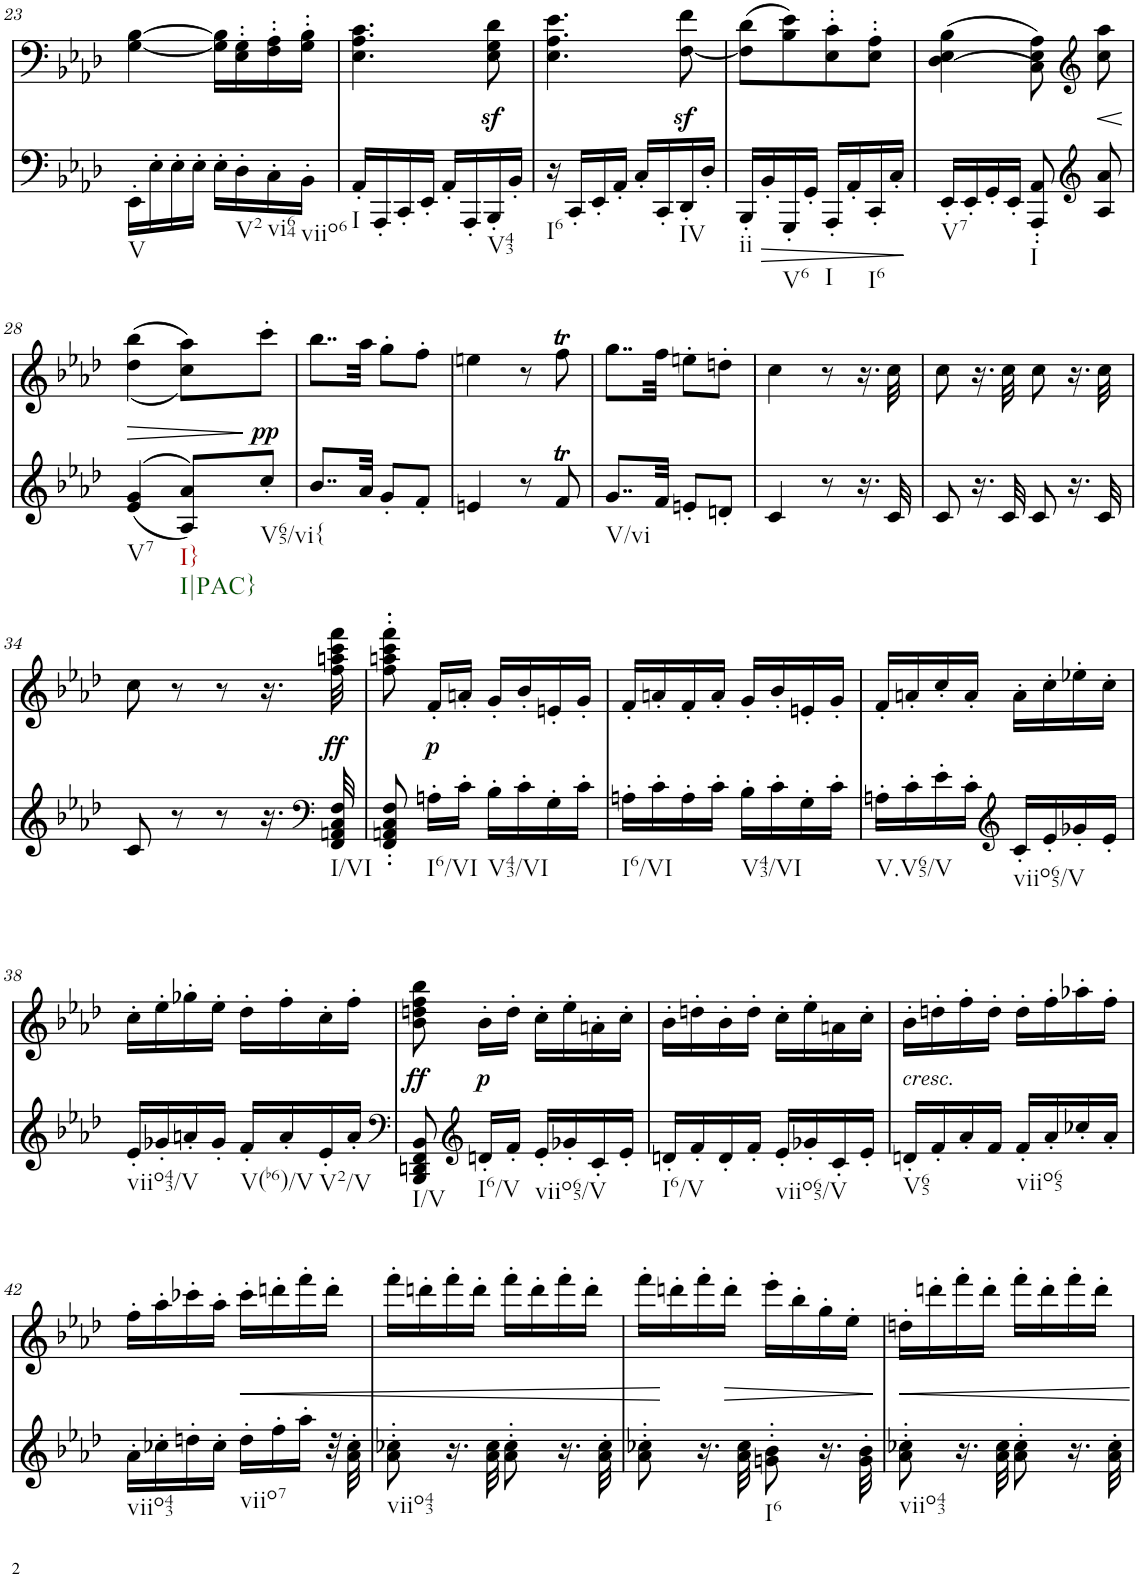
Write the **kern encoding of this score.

**kern	**dynam	**kern	**text	**dynam
*part2	*part2	*part1	*part1	*part1
*staff2	*staff2	*staff1	*staff1	*staff1
*I"piano	*	*I"piano	*	*
*I'Pno	*	*I'Pno	*	*
!!LO:PB:g=z
*clefF4	*	*clefF4	*	*
*k[b-e-a-d-]	*	*k[b-e-a-d-]	*	*
*A-:	*	*A-:	*	*
*M2/4	*	*M2/4	*	*
=23	=23	=23	=23	=23
!LO:TX:b:t=V	!	!	!	!
16EE-'\LL	.	[4G\ [4B-\	.	.
16E-'\	.	.	.	.
16E-'\	.	.	.	.
16E-'\JJ	.	.	.	.
16E-'\LL	.	16G\] 16B-\]LL	.	.
!LO:TX:b:t=V2	!	!	!	!
16D-'\	.	16E-\' 16G\'	.	.
!LO:TX:b:t=vi64	!	!	!	!
16C'\	.	16F\' 16A-\'	.	.
!LO:TX:b:t=viio6	!	!	!	!
16BB-'\JJ	.	16G\' 16B-\'JJ	.	.
=24	=24	=24	=24	=24
!LO:TX:b:t=I	!	!	!	!
16AA-'/LL	.	4.E-\ 4.A-\ 4.c\	.	.
16AAA-'/	.	.	.	.
16CC'/	.	.	.	.
16EE-'/JJ	.	.	.	.
16AA-'/LL	.	.	.	.
16AAA-'/	.	.	.	.
!LO:TX:b:t=V43	!	!	!	!
16BBB-'/	.	8E-\z< 8G\z< 8d-\z<	.	.
16BB-'/JJ	.	.	.	.
=25	=25	=25	=25	=25
!LO:TX:b:t=I6	!	!	!	!
16r	.	4.E-\ 4.A-\ 4.e-\	.	.
16CC'/LL	.	.	.	.
16EE-'/	.	.	.	.
16AA-'/JJ	.	.	.	.
16C'/LL	.	.	.	.
16CC'/	.	.	.	.
!LO:TX:b:t=IV	!	!	!	!
16DD-'/	.	[8F\z< 8f\z<	.	.
16D-'/JJ	.	.	.	.
=26	=26	=26	=26	=26
!LO:TX:b:t=ii	!	!	!	!
16BBB-'/LL	.	(8F\] 8d-\L	.	.
!	!LO:HP:b	!	!	!
16BB-'/	>	.	.	.
!LO:TX:b:t=V6	!	!	!	!
16GGG'/	.	8B-\ 8e-\)	.	.
16GG'/JJ	.	.	.	.
!LO:TX:b:t=I	!	!	!	!
16AAA-'/LL	.	8E-\' 8c\'	.	.
16AA-'/	.	.	.	.
!LO:TX:b:t=I6	!	!	!	!
16CC'/	.	8E-\' 8A-\'J	.	.
16C'/JJ	.	.	.	.
.	]	.	.	.
=27	=27	=27	=27	=27
!LO:TX:b:t=V7	!	!	!	!
16EE-'/LL	.	(>(4D-\ 4E-\ 4B-\	.	.
16EE-'/	.	.	.	.
16GG'/	.	.	.	.
16EE-'/JJ	.	.	.	.
!LO:TX:b:t=I	!	!	!	!
8AAA-/' 8AA-/'	.	8C\ 8E-\ 8A-\))	.	.
*clefG2	*	*clefG2	*	*
!	!	!	!	!LO:HP:b
8A-/ 8a-/	.	8cc\ 8aa-\	.	<
.	.	.	.	[
!!LO:LB:g=z
=28	=28	=28	=28	=28
!LO:TX:b:t=V7	!	!	!	!
!	!	!	!LO:LY:b	!LO:HP:b
((>4e-/ 4g/	.	((<4dd-\ 4bb-\	>	>
!LO:TX:b:t=I}	!	!	!	!
!LO:TX:b:t=I|PAC}	!	!	!	!
8A-/ 8a-/L))	.	8cc\ 8aa-\L))	.	.
!LO:TX:b:t=V65/vi{	!	!	!	!
!	!	!	!LO:LY:b	!LO:DY:n=1:b
8cc'/J	.	8ccc'\J	pp	] pp
=29	=29	=29	=29	=29
8..b-/L	.	8..bb-\L	.	.
32a-/Jkk	.	32aa-\Jkk	.	.
8g'/L	.	8gg'\L	.	.
8f'/J	.	8ff'\J	.	.
=30	=30	=30	=30	=30
4en/	.	4een\	.	.
8r	.	8r	.	.
8fT/	.	8ffT\	.	.
=31	=31	=31	=31	=31
!LO:TX:b:t=V/vi	!	!	!	!
8..g/L	.	8..gg\L	.	.
32f/Jkk	.	32ff\Jkk	.	.
8en'/L	.	8een'\L	.	.
8dn'/J	.	8ddn'\J	.	.
=32	=32	=32	=32	=32
4c/	.	4cc\	.	.
8r	.	8r	.	.
16.r	.	16.r	.	.
32c/	.	32cc\	.	.
=33	=33	=33	=33	=33
8c/	.	8cc\	.	.
16.r	.	16.r	.	.
32c/	.	32cc\	.	.
8c/	.	8cc\	.	.
16.r	.	16.r	.	.
32c/	.	32cc\	.	.
!!LO:LB:g=z
=34	=34	=34	=34	=34
8c/	.	8cc\	.	.
8r	.	8r	.	.
8r	.	8r	.	.
16.r	.	16.r	.	.
*clefF4	*	*	*	*
!LO:TX:b:t=I/VI	!	!	!	!
!	!	!	!LO:LY:b	!LO:DY:b
32FF/ 32AAn/ 32C/ 32F/	.	32ff\ 32aan\ 32ccc\ 32fff\	ff	ff
=35	=35	=35	=35	=35
8FF/' 8AAn/' 8C/' 8F/'	.	8ff\' 8aan\' 8ccc\' 8fff\'	.	.
!LO:TX:b:t=I6/VI	!	!	!	!
!	!	!	!LO:LY:b	!LO:DY:b
16An'\LL	.	16f'/LL	p	p
16c'\JJ	.	16an'/JJ	.	.
!LO:TX:b:t=V43/VI	!	!	!	!
16B-'\LL	.	16g'/LL	.	.
16c'\	.	16b-'/	.	.
16G'\	.	16en'/	.	.
16c'\JJ	.	16g'/JJ	.	.
=36	=36	=36	=36	=36
!LO:TX:b:t=I6/VI	!	!	!	!
16An'\LL	.	16f'/LL	.	.
16c'\	.	16an'/	.	.
16A'\	.	16f'/	.	.
16c'\JJ	.	16a'/JJ	.	.
!LO:TX:b:t=V43/VI	!	!	!	!
16B-'\LL	.	16g'/LL	.	.
16c'\	.	16b-'/	.	.
16G'\	.	16en'/	.	.
16c'\JJ	.	16g'/JJ	.	.
=37	=37	=37	=37	=37
!LO:TX:b:t=V.V65/V	!	!	!	!
16An'\LL	.	16f'/LL	.	.
16c'\	.	16an'/	.	.
16e-'\	.	16cc'/	.	.
16c'\JJ	.	16a'/JJ	.	.
*clefG2	*	*	*	*
!LO:TX:b:t=viio65/V	!	!	!	!
16c'/LL	.	16a'\LL	.	.
16e-'/	.	16cc'\	.	.
16g-X'/	.	16ee-X'\	.	.
16e-'/JJ	.	16cc'\JJ	.	.
!!LO:LB:g=z
=38	=38	=38	=38	=38
!LO:TX:b:t=viio43/V	!	!	!	!
16e-'/LL	.	16cc'\LL	.	.
16g-X'/	.	16ee-'\	.	.
16an'/	.	16gg-X'\	.	.
16g-'/JJ	.	16ee-'\JJ	.	.
!LO:TX:b:t=V(b6)/V	!	!	!	!
16f'/LL	.	16dd-'\LL	.	.
16a'/	.	16ff'\	.	.
!LO:TX:b:t=V2/V	!	!	!	!
16e-'/	.	16cc'\	.	.
16a'/JJ	.	16ff'\JJ	.	.
=39	=39	=39	=39	=39
*clefF4	*	*	*	*
!LO:TX:b:t=I/V	!	!	!	!
!	!	!	!LO:LY:b	!LO:DY:b
8BBB-/ 8DDn/ 8FF/ 8BB-/	.	8b-\ 8ddn\ 8ff\ 8bb-\	ff	ff
*clefG2	*	*	*	*
!LO:TX:b:t=I6/V	!	!	!	!
!	!	!	!LO:LY:b	!LO:DY:b
16dn'/LL	.	16b-'\LL	p	p
16f'/JJ	.	16dd'\JJ	.	.
!LO:TX:b:t=viio65/V	!	!	!	!
16e-'/LL	.	16cc'\LL	.	.
16g-X'/	.	16ee-'\	.	.
16c'/	.	16an'\	.	.
16e-'/JJ	.	16cc'\JJ	.	.
=40	=40	=40	=40	=40
!LO:TX:b:t=I6/V	!	!	!	!
16dn'/LL	.	16b-'\LL	.	.
16f'/	.	16ddn'\	.	.
16d'/	.	16b-'\	.	.
16f'/JJ	.	16dd'\JJ	.	.
!LO:TX:b:t=viio65/V	!	!	!	!
16e-'/LL	.	16cc'\LL	.	.
16g-X'/	.	16ee-'\	.	.
16c'/	.	16an\	.	.
16e-'/JJ	.	16cc'\JJ	.	.
=41	=41	=41	=41	=41
!	!	!LO:TX:b:i:t=cresc.	!	!
!LO:TX:b:t=V65	!	!	!	!
!	!	!	!LO:LY:b	!
16dn'/LL	.	16b-'\LL	<	.
16f'/	.	16ddn'\	.	.
16a-'/	.	16ff'\	.	.
16f/JJ	.	16dd'\JJ	.	.
!LO:TX:b:t=viio65	!	!	!	!
16f'/LL	.	16dd'\LL	.	.
16a-'/	.	16ff'\	.	.
16cc-X'/	.	16aa-X'\	.	.
16a-'/JJ	.	16ff'\JJ	.	.
!!LO:LB:g=z
=42	=42	=42	=42	=42
!LO:TX:b:t=viio43	!	!	!	!
16a-'\LL	.	16ff'\LL	.	.
16cc-X'\	.	16aa-'\	.	.
16ddn'\	.	16ccc-X'\	.	.
16cc-'\JJ	.	16aa-'\JJ	.	.
!LO:TX:b:t=viio7	!	!	!	!
!	!	!	!	!LO:HP:b
16dd'\LL	.	16ccc-'\LL	.	<
16ff'\	.	16dddn'\	.	.
16aa-'\JJ	.	16fff'\	.	.
32r	.	16ddd'\JJ	.	.
32a-\' 32cc-\'	.	.	.	.
=43	=43	=43	=43	=43
!LO:TX:b:t=viio43	!	!	!	!
8a-\' 8cc-X\'	.	16fff'\LL	.	.
.	.	16dddn'\	.	.
16.r	.	16fff'\	.	.
.	.	16ddd'\JJ	.	.
32a-\ 32cc-\	.	.	.	.
8a-\' 8cc-\'	.	16fff'\LL	.	.
.	.	16ddd'\	.	.
16.r	.	16fff'\	.	.
.	.	16ddd'\JJ	.	.
32a-\' 32cc-\'	.	.	.	.
=44	=44	=44	=44	=44
!	!	!	!LO:LY:b	!
8a-\' 8cc-X\'	.	16fff'\LL	>	.
.	.	16dddn'\	.	[
16.r	.	16fff'\	.	.
!	!	!	!	!LO:HP:b
.	.	16ddd'\JJ	.	>
32a-\ 32cc-\	.	.	.	.
!LO:TX:b:t=I6	!	!	!	!
8gn\' 8b-\'	.	16eee-'\LL	.	.
.	.	16bb-'\	.	.
16.r	.	16gg'\	.	.
.	.	16ee-'\JJ	.	.
32g\' 32b-\'	.	.	.	.
.	.	.	.	]
=45	=45	=45	=45	=45
!LO:TX:b:t=viio43	!	!	!	!
!	!	!	!LO:LY:b	!
8a-\' 8cc-X\'	.	16ddn'\LL	<	.
.	.	16dddn'\	.	.
16.r	.	16fff'\	.	.
.	.	16ddd'\JJ	.	.
32a-\ 32cc-\	.	.	.	.
8a-\' 8cc-\'	.	16fff'\LL	.	.
.	.	16ddd'\	.	.
16.r	.	16fff'\	.	.
.	.	16ddd'\JJ	.	.
32a-\' 32cc-\'	.	.	.	.
=	=	=	=	=
*-	*-	*-	*-	*-
